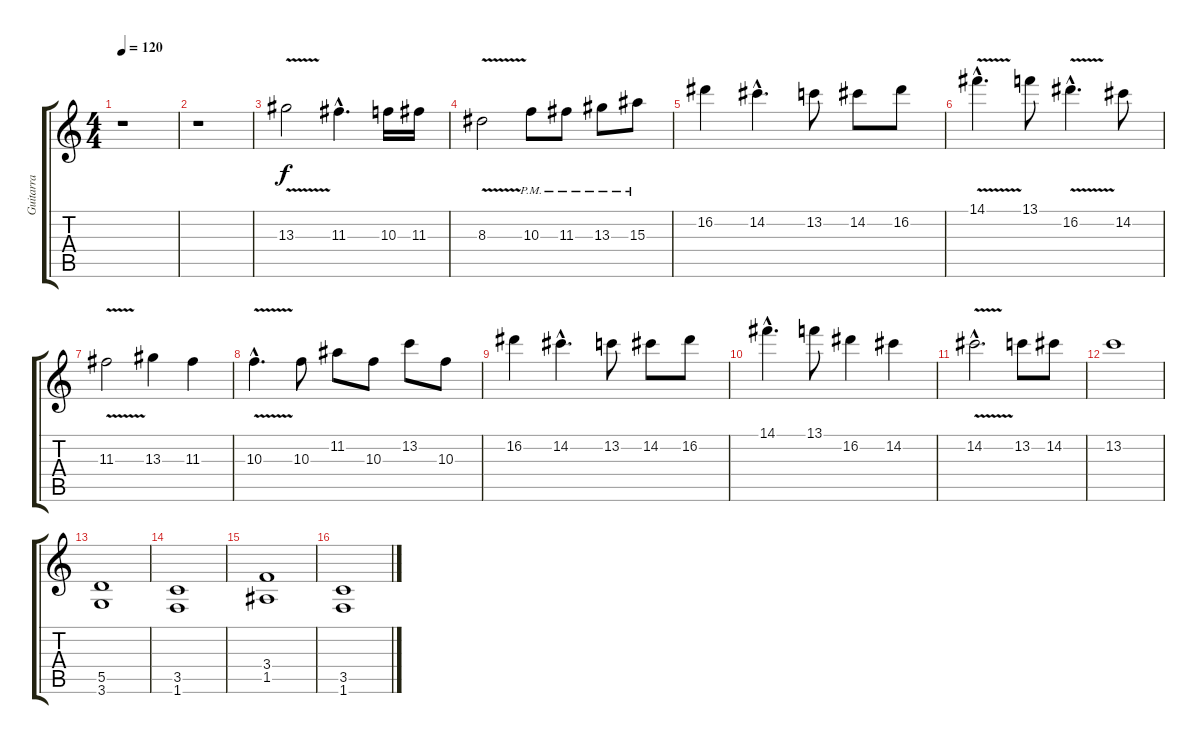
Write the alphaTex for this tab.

\track ("Guitarra" "Guitarra") {instrument distortionguitar}
\staff {score tabs}
\tuning (E4 B3 G3 D3 A2 E2) {hide}
\ts (4 4)
\tempo 120
\clef g2
\ks c
r.1{dy f} |
r.1{volume 13 instrument overdrivenguitar} |
13.3{v}.2 11.3{hac}.4{d} 10.3.16 11.3.16 |
8.3{v}.2 10.3{pm}.8 11.3{pm}.8 13.3{pm}.8 15.3{pm}.8 |
16.2.4 14.2{hac}.4{d} 13.2.8 14.2.8 16.2.8 |
14.1{v hac}.4{d} 13.1.8 16.2{v hac}.4{d} 14.2.8 |
11.3{v}.2 13.3.4 11.3.4 |
10.3{v hac}.4{d} 10.3.8 11.2.8 10.3.8 13.2.8 10.3.8 |
16.2.4 14.2{hac}.4{d} 13.2.8 14.2.8 16.2.8 |
14.1{hac}.4{d} 13.1.8 16.2.4 14.2.4 |
14.2{v hac}.2{d} 13.2.8 14.2.8 |
13.2.1 |
(5.5 3.6).1{volume 15 instrument distortionguitar} |
(3.5 1.6).1 |
(3.4 1.5).1 |
(3.5 1.6).1
